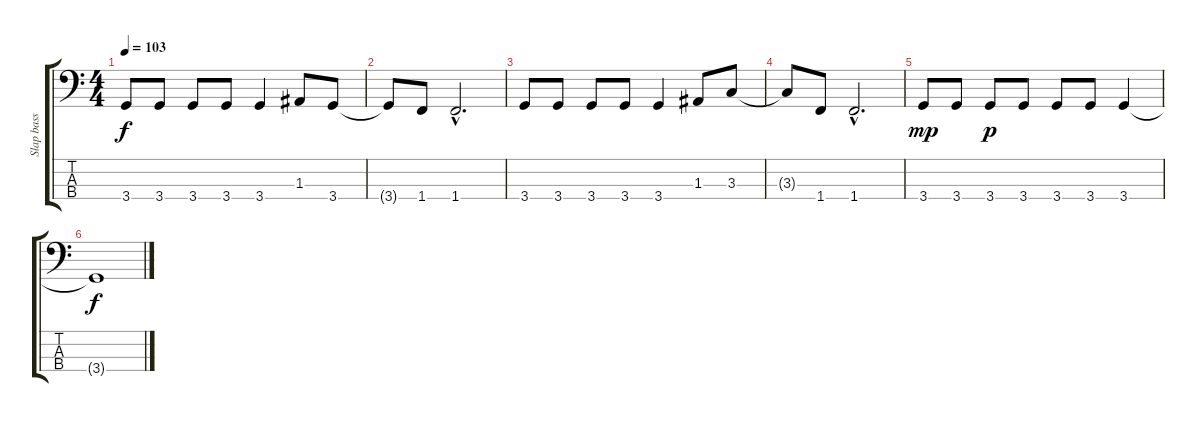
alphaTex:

\track ("Slap bass" "Slap bass") {instrument slapbass2}
\staff {score tabs}
\tuning (G2 D2 A1 E1) {hide}
\ts (4 4)
\tempo 103
\clef f4
\ks c
3.4.8{dy f} 3.4.8 3.4.8 3.4.8 3.4.4 1.3.8 3.4.8 |
3.4{t}.8 1.4.8 1.4{hac}.2{d} |
3.4.8 3.4.8 3.4.8 3.4.8 3.4.4 1.3.8 3.3.8 |
3.3{t}.8 1.4.8 1.4{hac}.2{d} |
3.4.8{dy mp} 3.4.8 3.4.8{dy p} 3.4.8 3.4.8 3.4.8 3.4.4 |
3.4{t}.1{dy f}
